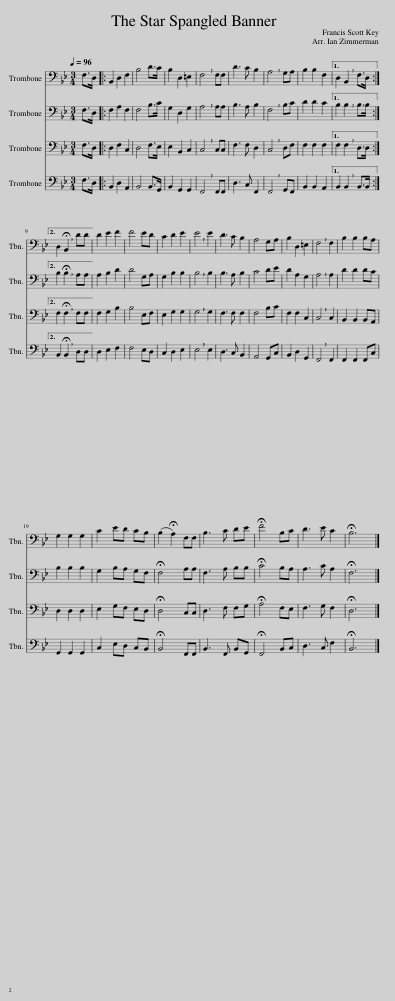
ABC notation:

X:1
%%score 1 2 3 4
L:1/8
Q:1/4=96
M:3/4
I:linebreak $
K:Bb
V:1 bass
V:2 bass
V:3 bass
V:4 bass
V:1
 F,>D, |: B,,2 D,2 F,2 | B,4 D>C | B,2 D,2 =E,2 | !breath!F,4 F,F, | %5
 D3 C B,2 | !breath!A,4 G,A, | B,2 B,2 F,2 |1 D,2 !breath!B,,2 F,>D, :|2$ D,2 !breath!!fermata!B,,2 DD || %10
 D2 E2 F2 | F4 ED | C2 D2 E2 | !breath!E4 E2 | D3 C B,2 | %15
 A,4 G,A, | B,2 D,2 =E,2 | !breath!F,4 F,2 | B,2 B,2 B,A, |$ G,2 G,2 G,2 | %20
 C2 ED CB, | (B,2 !fermata!A,2) F,F, | B,3 C DE | !fermata!F4 B,C | D3 E C2 | %25
 !fermata!B,6 |] %26
V:2
 F,>D, |: F,2 A,2 F,2 | F,4 B,>C | G,2 D,2 G,2 | !breath!A,4 A,A, | %5
 B,3 A, B,2 | !breath!F,4 B,C | D2 D2 C2 |1 B,2 !breath!B,2 B,>B, :|2$ B,2 !breath!!fermata!B,2 A,A, || %10
 A,2 B,2 D2 | D4 G,A, | G,2 B,2 B,2 | !breath!B,4 B,2 | B,3 A, B,2 | %15
 C4 DE | D2 A,2 G,2 | !breath!A,4 A,2 | D2 D2 DC |$ B,2 B,2 B,2 | %20
 G,2 B,A, G,F, | !fermata!F,4 A,A, | F,3 A, B,B, | !fermata!C4 B,A, | A,3 C A,2 | %25
 !fermata!F,6 |] %26
V:3
 F,>D, |: D,2 F,2 C,2 | D,4 F,>E, | E,2 B,,2 C,2 | !breath!C,4 C,C, | %5
 F,3 F, D,2 | !breath!C,4 D,F, | F,2 F,2 F,2 |1 F,2 !breath!F,2 D,>D, :|2$ F,2 !breath!!fermata!F,2 F,F, || %10
 F,2 G,2 B,2 | B,4 E,F, | E,2 G,2 G,2 | !breath!G,4 G,2 | F,3 F, F,2 | %15
 F,4 B,C | F,2 F,2 C,2 | !breath!C,4 C,2 | B,,2 B,,2 B,,A,, |$ D,2 D,2 D,2 | %20
 E,2 G,F, E,D, | !fermata!D,4 C,C, | D,3 F, F,G, | !fermata!A,4 F,E, | F,3 G, F,2 | %25
 !fermata!D,6 |] %26
V:4
 F,>D, |: B,,2 D,2 A,,2 | B,,4 B,,>G,, | B,,2 G,,2 G,,2 | !breath!F,,4 F,,F,, | %5
 D,3 C, F,,2 | !breath!F,,4 G,,F,, | B,,2 B,,2 A,,2 |1 B,,2 !breath!B,,2 B,,>B,, :|2$ B,,2 !breath!!fermata!B,,2 D,D, || %10
 D,2 E,2 F,2 | F,4 E,D, | C,2 D,2 E,2 | !breath!E,4 E,2 | D,3 C, B,,2 | %15
 A,,4 G,,C, | B,,2 D,2 G,,2 | !breath!F,,4 F,,2 | F,,2 F,,2 F,,C, |$ G,,2 G,,2 G,,2 | %20
 C,2 E,D, C,B,, | !fermata!B,,4 F,,F,, | B,,3 F,, B,,G,, | !fermata!F,,4 B,,C, | D,3 C, F,2 | %25
 !fermata!B,,6 |] %26
